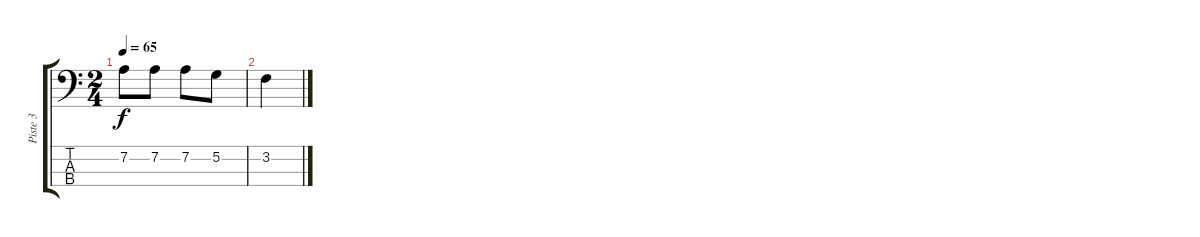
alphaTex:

\track ("Piste 3" "Piste 3") {instrument electricbassfinger}
\staff {score tabs}
\tuning (G2 D2 A1 E1) {hide}
\ts (2 4)
\tempo 65
\clef f4
\ks c
7.2.8{dy f} 7.2.8 7.2.8 5.2.8 |
3.2.4
